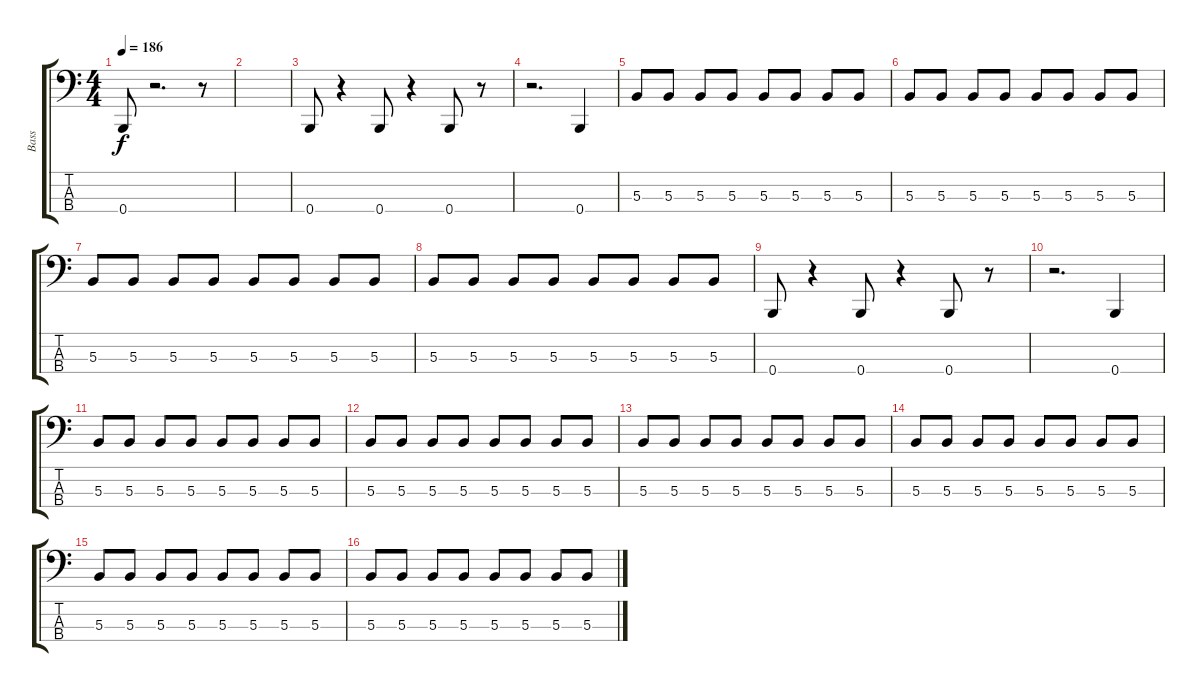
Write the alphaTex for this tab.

\track ("Bass" "Bass") {instrument electricbassfinger}
\staff {score tabs}
\tuning (E2 B1 Gb1 B0) {hide}
\ts (4 4)
\tempo 186
\clef f4
\ks c
0.4.8{dy f} r.2{d} r.8 |
|
0.4.8 r.4 0.4.8 r.4 0.4.8 r.8 |
r.2{d} 0.4.4 |
5.3.8 5.3.8 5.3.8 5.3.8 5.3.8 5.3.8 5.3.8 5.3.8 |
5.3.8 5.3.8 5.3.8 5.3.8 5.3.8 5.3.8 5.3.8 5.3.8 |
5.3.8 5.3.8 5.3.8 5.3.8 5.3.8 5.3.8 5.3.8 5.3.8 |
5.3.8 5.3.8 5.3.8 5.3.8 5.3.8 5.3.8 5.3.8 5.3.8 |
0.4.8 r.4 0.4.8 r.4 0.4.8 r.8 |
r.2{d} 0.4.4 |
5.3.8 5.3.8 5.3.8 5.3.8 5.3.8 5.3.8 5.3.8 5.3.8 |
5.3.8 5.3.8 5.3.8 5.3.8 5.3.8 5.3.8 5.3.8 5.3.8 |
5.3.8 5.3.8 5.3.8 5.3.8 5.3.8 5.3.8 5.3.8 5.3.8 |
5.3.8 5.3.8 5.3.8 5.3.8 5.3.8 5.3.8 5.3.8 5.3.8 |
5.3.8 5.3.8 5.3.8 5.3.8 5.3.8 5.3.8 5.3.8 5.3.8 |
5.3.8 5.3.8 5.3.8 5.3.8 5.3.8 5.3.8 5.3.8 5.3.8
